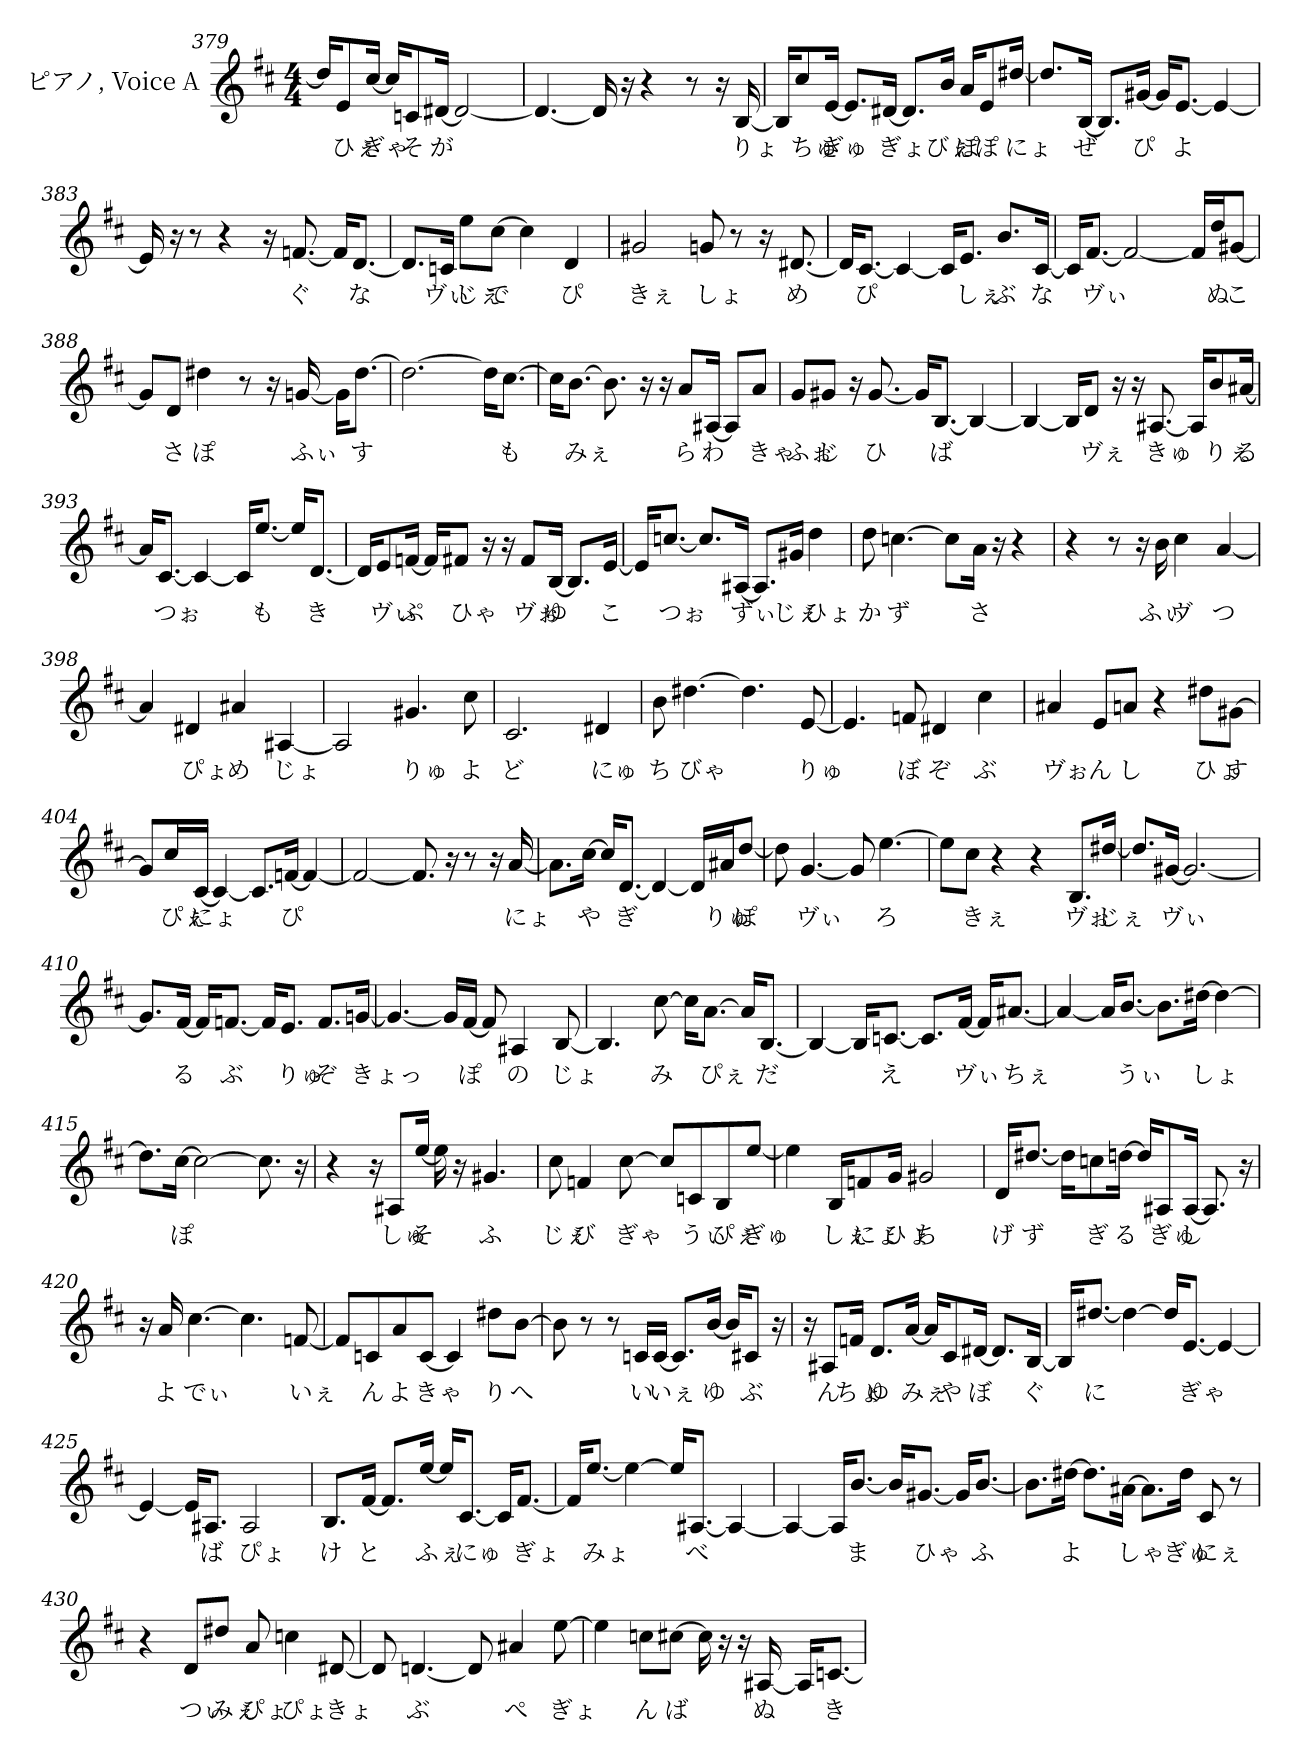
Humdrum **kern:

**kern	**text
*part1	*part1
*staff1	*staff1
*I"ピアノ, Voice A	*
*clefG2	*
*k[f#c#]	*
*M4/4	*
=379	=379
16dd/KL]	.
!	!LO:LY:b
8e/	ひぇ
!	!LO:LY:b
[16cc#/Jk	ぎゃ
16cc#/KL]	.
!	!LO:LY:b
8cn/	そ
!	!LO:LY:b
[16d#X/Jk	が
2d#/_	.
!!LO:LB:g=z
=380	=380
4.d#/_	.
16d#/]	.
16r	.
4r	.
8r	.
16r	.
!	!LO:LY:b
[16B/	りょ
=381	=381
16B/KL]	.
!	!LO:LY:b
8cc#/	ちゅ
!	!LO:LY:b
[16e/Jk	ぎゅ
8.e/L]	.
!	!LO:LY:b
[16d#X/Jk	ぎょ
8.d#/L]	.
!	!LO:LY:b
16b/Jk	びぇ
!	!LO:LY:b
16a/KL	ぽ
!	!LO:LY:b
8e/	ぽ
!	!LO:LY:b
[16dd#X/Jk	にょ
=382	=382
8.dd#/L]	.
!	!LO:LY:b
[16B/Jk	ぜ
8.B/L]	.
!	!LO:LY:b
[16g#X/Jk	ぴ
16g#/KL]	.
!	!LO:LY:b
[8.e/J	よ
4e/_	.
=383	=383
16e/]	.
16r	.
8r	.
4r	.
16r	.
!	!LO:LY:b
[8.fn/	ぐ
16f/KL]	.
!	!LO:LY:b
[8.d/J	な
!!LO:LB:g=z
=384	=384
8.d/L]	.
!	!LO:LY:b
16cn/Jk	ヴぃ
!	!LO:LY:b
8ee\L	じぇ
!	!LO:LY:b
[8cc#\J	で
4cc#\]	.
!	!LO:LY:b
4d/	ぴ
=385	=385
!	!LO:LY:b
2g#X/	きぇ
!	!LO:LY:b
8gn/	しょ
8r	.
16r	.
!	!LO:LY:b
[8.d#X/	め
=386	=386
16d#/KL]	.
!	!LO:LY:b
[8.c#/J	ぴ
4c#/_	.
16c#/KL]	.
!	!LO:LY:b
8.e/J	しぇ
!	!LO:LY:b
8.b/L	ぶ
!	!LO:LY:b
[16c#/Jk	な
=387	=387
16c#/KL]	.
!	!LO:LY:b
[8.f#/J	ヴぃ
2f#/_	.
16f#/LL]	.
!	!LO:LY:b
16dd/J	ぬ
!	!LO:LY:b
[8g#X/J	こ
=388	=388
8g#/L]	.
!	!LO:LY:b
8d/J	さ
!	!LO:LY:b
4dd#X\	ぽ
8r	.
16r	.
!	!LO:LY:b
[16gn/	ふぃ
16g\KL]	.
!	!LO:LY:b
[8.dd#\J	す
!!LO:LB:g=z
=389	=389
2.dd#\_	.
16dd#\KL]	.
!	!LO:LY:b
[8.cc#\J	も
=390	=390
16cc#\KL]	.
!	!LO:LY:b
[8.b\J	みぇ
8.b\]	.
16r	.
16r	.
!	!LO:LY:b
8a/L	ら
!	!LO:LY:b
[16A#X/Jk	わ
8A#/L]	.
!	!LO:LY:b
8a/J	きゃ
=391	=391
!	!LO:LY:b
8g/L	ふぉ
!	!LO:LY:b
8g#X/J	じ
16r	.
!	!LO:LY:b
[8.g#/	ひ
16g#/KL]	.
!	!LO:LY:b
[8.B/J	ば
4B/_	.
=392	=392
4B/_	.
16B/KL]	.
!	!LO:LY:b
8d/J	ヴぇ
16r	.
16r	.
!	!LO:LY:b
[8.A#X/	きゅ
16A#/KL]	.
!	!LO:LY:b
8b/	りぇ
!	!LO:LY:b
[16a#X/Jk	る
=393	=393
16a#/KL]	.
!	!LO:LY:b
[8.c#/J	つぉ
4c#/_	.
16c#/KL]	.
!	!LO:LY:b
[8.ee/J	も
16ee/KL]	.
!	!LO:LY:b
[8.d/J	き
!!LO:LB:g=z
=394	=394
16d/KL]	.
!	!LO:LY:b
8e/	ヴぃ
!	!LO:LY:b
[16fn/Jk	ぷ
16f/KL]	.
!	!LO:LY:b
8f#X/J	ひゃ
16r	.
16r	.
!	!LO:LY:b
8f#/L	ヴぉ
!	!LO:LY:b
[16B/Jk	ゆ
8.B/L]	.
!	!LO:LY:b
[16e/Jk	こ
=395	=395
16e/KL]	.
!	!LO:LY:b
[8.ccn/J	つぉ
8.cc/L]	.
!	!LO:LY:b
[16A#X/Jk	ずぃ
8.A#/L]	.
!	!LO:LY:b
16g#X/Jk	じぇ
!	!LO:LY:b
4dd\	ひょ
=396	=396
!	!LO:LY:b
8dd\	か
!	!LO:LY:b
[4.ccn\	ず
8cc\L]	.
!	!LO:LY:b
16a\Jk	さ
16r	.
4r	.
=397	=397
4r	.
8r	.
16r	.
!	!LO:LY:b
16b\	ふぃ
!	!LO:LY:b
4cc#\	ヴ
!	!LO:LY:b
[4a/	つ
!!LO:LB:g=z
=398	=398
4a/]	.
!	!LO:LY:b
4d#X/	ぴょ
!	!LO:LY:b
4a#X/	め
!	!LO:LY:b
[4A#X/	じょ
=399	=399
2A#/]	.
!	!LO:LY:b
4.g#X/	りゅ
!	!LO:LY:b
8cc#\	よ
=400	=400
!	!LO:LY:b
2.c#/	ど
!	!LO:LY:b
4d#X/	にゅ
=401	=401
!	!LO:LY:b
8b\	ち
!	!LO:LY:b
[4.dd#X\	びゃ
4.dd#\]	.
!	!LO:LY:b
[8e/	りゅ
=402	=402
4.e/]	.
!	!LO:LY:b
8fn/	ぼ
!	!LO:LY:b
4d#X/	ぞ
!	!LO:LY:b
4cc#\	ぶ
=403	=403
!	!LO:LY:b
4a#X/	ヴぉ
!	!LO:LY:b
8e/L	ん
!	!LO:LY:b
8an/J	し
4r	.
!	!LO:LY:b
8dd#X\L	ひょ
!	!LO:LY:b
[8g#X\J	す
!!LO:LB:g=z
=404	=404
8g#/L]	.
!	!LO:LY:b
16cc#/L	ぴぇ
!	!LO:LY:b
[16c#/JJ	にょ
4c#/_	.
8.c#/L]	.
!	!LO:LY:b
[16fn/Jk	ぴ
4f/_	.
=405	=405
2f/_	.
8.f/]	.
16r	.
8r	.
16r	.
!	!LO:LY:b
[16a/	にょ
=406	=406
8.a\L]	.
!	!LO:LY:b
[16cc#\Jk	や
16cc#/KL]	.
!	!LO:LY:b
[8.d/J	ぎ
4d/_	.
16d/LL]	.
!	!LO:LY:b
16a#X/J	りゅ
!	!LO:LY:b
[8dd/J	ぽ
=407	=407
8dd\]	.
!	!LO:LY:b
[4.g/	ヴぃ
8g/]	.
!	!LO:LY:b
[4.ee\	ろ
=408	=408
8ee\L]	.
!	!LO:LY:b
8cc#\J	きぇ
4r	.
4r	.
!	!LO:LY:b
8.B/L	ヴぉ
!	!LO:LY:b
[16dd#X/Jk	じぇ
!!LO:PB:g=z
=409	=409
8.dd#/L]	.
!	!LO:LY:b
[16g#X/Jk	ヴぃ
2.g#/_	.
=410	=410
8.g#/L]	.
!	!LO:LY:b
[16f#/Jk	る
16f#/KL]	.
!	!LO:LY:b
[8.fn/J	ぶ
16f/KL]	.
!	!LO:LY:b
8.e/J	りゅ
!	!LO:LY:b
8.f/L	ぞ
!	!LO:LY:b
[16gn/Jk	きょっ
=411	=411
4.g/_	.
16g/LL]	.
!	!LO:LY:b
[16f#/JJ	ぽ
8f#/]	.
!	!LO:LY:b
4A#X/	の
!	!LO:LY:b
[8B/	じょ
=412	=412
4.B/]	.
!	!LO:LY:b
[8cc#\	み
16cc#\KL]	.
!	!LO:LY:b
[8.a\J	ぴぇ
16a/KL]	.
!	!LO:LY:b
[8.B/J	だ
=413	=413
4B/_	.
16B/KL]	.
!	!LO:LY:b
[8.cn/J	え
8.c/L]	.
!	!LO:LY:b
[16f#/Jk	ヴぃ
16f#/KL]	.
!	!LO:LY:b
[8.a#X/J	ちぇ
!!LO:LB:g=z
=414	=414
4a#/_	.
16a#/KL]	.
!	!LO:LY:b
[8.b/J	うぃ
8.b\L]	.
!	!LO:LY:b
[16dd#X\Jk	しょ
4dd#\_	.
=415	=415
8.dd#\L]	.
!	!LO:LY:b
[16cc#\Jk	ぽ
2cc#\_	.
8.cc#\]	.
16r	.
=416	=416
4r	.
16r	.
!	!LO:LY:b
8A#X/L	しゅ
!	!LO:LY:b
[16ee/Jk	そ
16ee\]	.
16r	.
!	!LO:LY:b
4.g#X/	ふ
=417	=417
!	!LO:LY:b
8cc#\	じぇ
!	!LO:LY:b
4fn/	び
!	!LO:LY:b
[8cc#\	ぎゃ
8cc#/L]	.
!	!LO:LY:b
8cn/	うぃ
!	!LO:LY:b
8B/	ぴぇ
!	!LO:LY:b
[8ee/J	ぎゅ
=418	=418
4ee\]	.
!	!LO:LY:b
16B/KL	しぇ
!	!LO:LY:b
8fn/	にょ
!	!LO:LY:b
16g/Jk	ひょ
!	!LO:LY:b
2g#X/	ち
!!LO:LB:g=z
=419	=419
!	!LO:LY:b
16d/KL	げ
!	!LO:LY:b
[8.dd#X/J	ず
16dd#\KL]	.
!	!LO:LY:b
8ccn\	ぎ
!	!LO:LY:b
[16ddn\Jk	る
16dd/KL]	.
!	!LO:LY:b
8A#X/	ぎゅ
!	!LO:LY:b
[16A#/Jk	し
8.A#/]	.
16r	.
=420	=420
16r	.
!	!LO:LY:b
16a/	よ
!	!LO:LY:b
[4.cc#\	でぃ
4.cc#\]	.
!	!LO:LY:b
[8fn/	いぇ
=421	=421
8f/L]	.
!	!LO:LY:b
8cn/	ん
!	!LO:LY:b
8a/	よ
!	!LO:LY:b
[8c/J	きゃ
4c/]	.
!	!LO:LY:b
8dd#X\L	り
!	!LO:LY:b
[8b\J	へ
=422	=422
8b\]	.
8r	.
8r	.
!	!LO:LY:b
16cn/LL	い
!	!LO:LY:b
[16c/JJ	いぇ
8.c/L]	.
!	!LO:LY:b
[16b/Jk	ゆ
16b/KL]	.
!	!LO:LY:b
8c#X/J	ぶ
16r	.
!!LO:LB:g=z
=423	=423
16r	.
!	!LO:LY:b
8A#X/L	ん
!	!LO:LY:b
16fn/Jk	ちょ
!	!LO:LY:b
8.d/L	ゆ
!	!LO:LY:b
[16a/Jk	みぇ
16a/KL]	.
!	!LO:LY:b
8c#/	や
!	!LO:LY:b
[16d#X/Jk	ぼ
8.d#/L]	.
!	!LO:LY:b
[16B/Jk	ぐ
=424	=424
16B/KL]	.
!	!LO:LY:b
[8.dd#X/J	に
4dd#\_	.
16dd#/KL]	.
!	!LO:LY:b
[8.e/J	ぎゃ
4e/_	.
=425	=425
4e/_	.
16e/KL]	.
!	!LO:LY:b
8.A#X/J	ば
!	!LO:LY:b
2A#/	ぴょ
=426	=426
!	!LO:LY:b
8.B/L	け
!	!LO:LY:b
[16f#/Jk	と
8.f#/L]	.
!	!LO:LY:b
[16ee/Jk	ふぇ
16ee/KL]	.
!	!LO:LY:b
[8.c#/J	にゅ
16c#/KL]	.
!	!LO:LY:b
[8.f#/J	ぎょ
!!LO:LB:g=z
=427	=427
16f#/KL]	.
!	!LO:LY:b
[8.ee/J	みょ
4ee\_	.
16ee/KL]	.
!	!LO:LY:b
[8.A#X/J	べ
4A#/_	.
=428	=428
4A#/_	.
16A#/KL]	.
!	!LO:LY:b
[8.b/J	ま
16b/KL]	.
!	!LO:LY:b
[8.g#X/J	ひゃ
16g#/KL]	.
!	!LO:LY:b
[8.b/J	ふ
=429	=429
8.b\L]	.
!	!LO:LY:b
[16dd#X\Jk	よ
8.dd#\L]	.
!	!LO:LY:b
[16a#X\Jk	しゃ
8.a#\L]	.
!	!LO:LY:b
16dd#\Jk	ぎゅ
!	!LO:LY:b
8c#/	にぇ
8r	.
=430	=430
4r	.
!	!LO:LY:b
8d/L	つぃ
!	!LO:LY:b
8dd#X/J	みぇ
!	!LO:LY:b
8a/	ぴょ
!	!LO:LY:b
4ccn\	ぴょ
!	!LO:LY:b
[8d#X/	きょ
!!LO:LB:g=z
=431	=431
8d#/]	.
!	!LO:LY:b
[4.dn/	ぶ
8d/]	.
!	!LO:LY:b
4a#X/	ぺ
!	!LO:LY:b
[8ee\	ぎょ
=432	=432
4ee\]	.
!	!LO:LY:b
8ccn\L	ん
!	!LO:LY:b
[8cc#X\J	ば
16cc#\]	.
16r	.
16r	.
!	!LO:LY:b
[16A#X/	ぬ
16A#/KL]	.
!	!LO:LY:b
[8.cn/J	き
=	=
*-	*-
